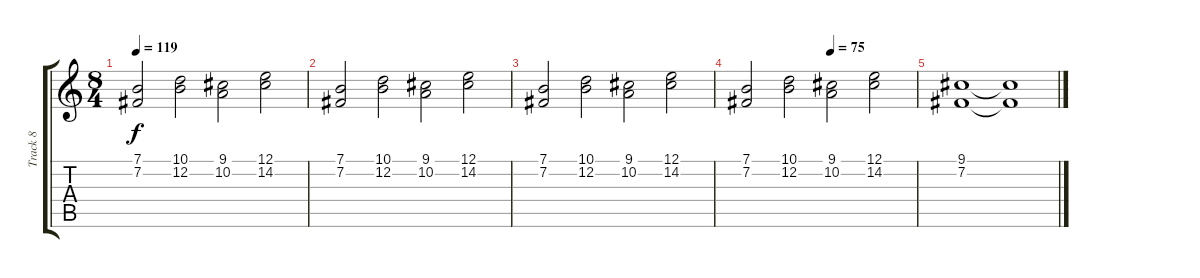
\track ("Track 8" "Track 8") {instrument pad2warm}
\staff {score tabs}
\tuning (E4 B3 G3 D3 A2 E2) {hide}
\ts (8 4)
\tempo 119
\clef g2
\ks c
(7.1 7.2).2{dy f} (10.1 12.2).2 (9.1 10.2).2 (12.1 14.2).2 |
(7.1 7.2).2 (10.1 12.2).2 (9.1 10.2).2 (12.1 14.2).2 |
(7.1 7.2).2 (10.1 12.2).2 (9.1 10.2).2 (12.1 14.2).2 |
\tempo (75 0.5)
(7.1 7.2).2 (10.1 12.2).2 (9.1 10.2).2 (12.1 14.2).2 |
(9.1 7.2).1 (9.1{t} 7.2{t}).1
